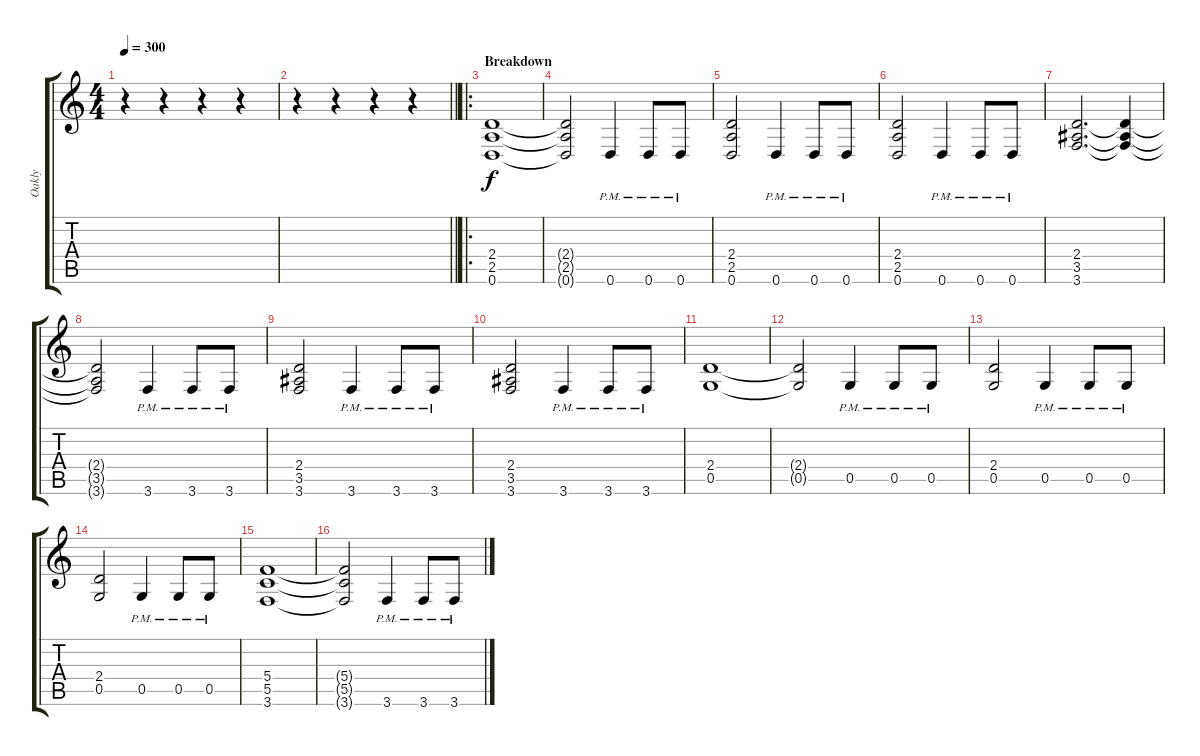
\track ("Oakly" "Oakly") {instrument distortionguitar}
\staff {score tabs}
\tuning (D4 A3 F3 C3 G2 D2) {hide}
\ts (4 4)
\tempo 300
\clef g2
\ks c
r.4{dy f} r.4 r.4 r.4 |
\barLineRight lightlight
r.4 r.4 r.4 r.4 |
\ro
\section ("" "Breakdown")
(2.4 2.5 0.6).1 |
(2.4{t} 2.5{t} 0.6{t}).2 0.6{pm}.4 0.6{pm}.8 0.6{pm}.8 |
(2.4 2.5 0.6).2 0.6{pm}.4 0.6{pm}.8 0.6{pm}.8 |
(2.4 2.5 0.6).2 0.6{pm}.4 0.6{pm}.8 0.6{pm}.8 |
(2.4 3.5 3.6).2{d} (2.4{t} 3.5{t} 3.6{t}).4 |
(2.4{t} 3.5{t} 3.6{t}).2 3.6{pm}.4 3.6{pm}.8 3.6{pm}.8 |
(2.4 3.5 3.6).2 3.6{pm}.4 3.6{pm}.8 3.6{pm}.8 |
(2.4 3.5 3.6).2 3.6{pm}.4 3.6{pm}.8 3.6{pm}.8 |
(2.4 0.5).1 |
(2.4{t} 0.5{t}).2 0.5{pm}.4 0.5{pm}.8 0.5{pm}.8 |
(2.4 0.5).2 0.5{pm}.4 0.5{pm}.8 0.5{pm}.8 |
(2.4 0.5).2 0.5{pm}.4 0.5{pm}.8 0.5{pm}.8 |
(5.4 5.5 3.6).1 |
(5.4{t} 5.5{t} 3.6{t}).2 3.6{pm}.4 3.6{pm}.8 3.6{pm}.8
